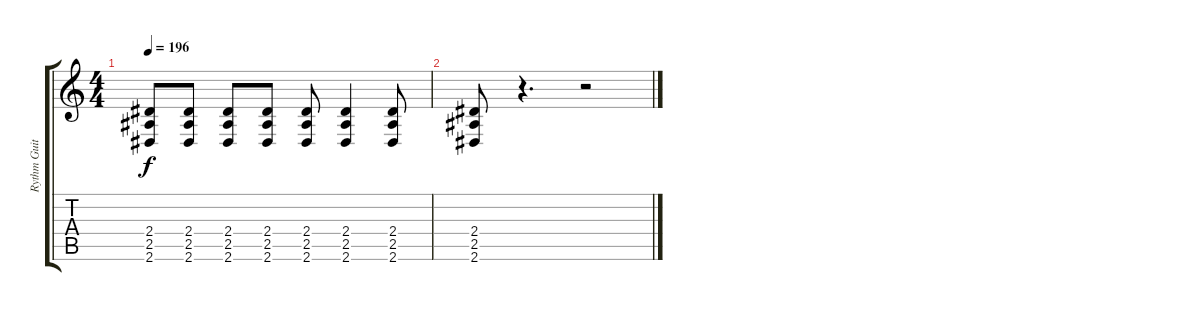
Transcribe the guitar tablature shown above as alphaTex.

\track ("Rythm Guitar" "Rythm Guit") {instrument distortionguitar}
\staff {score tabs}
\tuning (Eb4 Bb3 Gb3 Db3 Ab2 Db2) {hide}
\ts (4 4)
\tempo 196
\clef g2
\ks c
(2.4 2.5 2.6).8{dy f} (2.4 2.5 2.6).8 (2.4 2.5 2.6).8 (2.4 2.5 2.6).8 (2.4 2.5 2.6).8 (2.4 2.5 2.6).4 (2.4 2.5 2.6).8 |
(2.4 2.5 2.6).8 r.4{d} r.2
